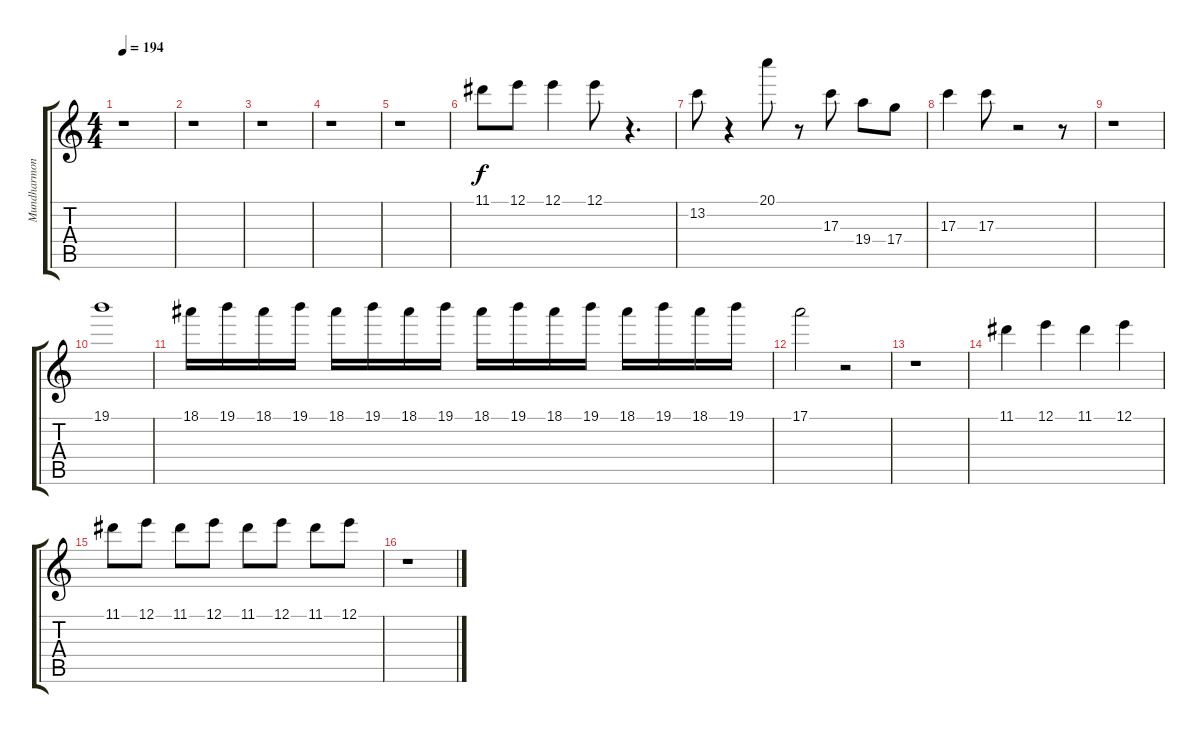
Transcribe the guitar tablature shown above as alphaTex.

\track ("Mundharmonika" "Mundharmon") {instrument distortionguitar}
\staff {score tabs}
\tuning (E4 B3 G3 D3 A2 E2) {hide}
\ts (4 4)
\tempo 194
\clef g2
\ks c
r.1{dy f} |
r.1 |
r.1 |
r.1 |
r.1 |
11.1.8 12.1.8 12.1.4 12.1.8 r.4{d} |
13.2.8 r.4 20.1.8 r.8 17.3.8 19.4.8 17.4.8 |
17.3.4 17.3.8 r.2 r.8 |
r.1 |
19.1.1 |
18.1.16 19.1.16 18.1.16 19.1.16 18.1.16 19.1.16 18.1.16 19.1.16 18.1.16 19.1.16 18.1.16 19.1.16 18.1.16 19.1.16 18.1.16 19.1.16 |
17.1.2 r.2 |
r.1 |
11.1.4 12.1.4 11.1.4 12.1.4 |
11.1.8 12.1.8 11.1.8 12.1.8 11.1.8 12.1.8 11.1.8 12.1.8 |
r.1
